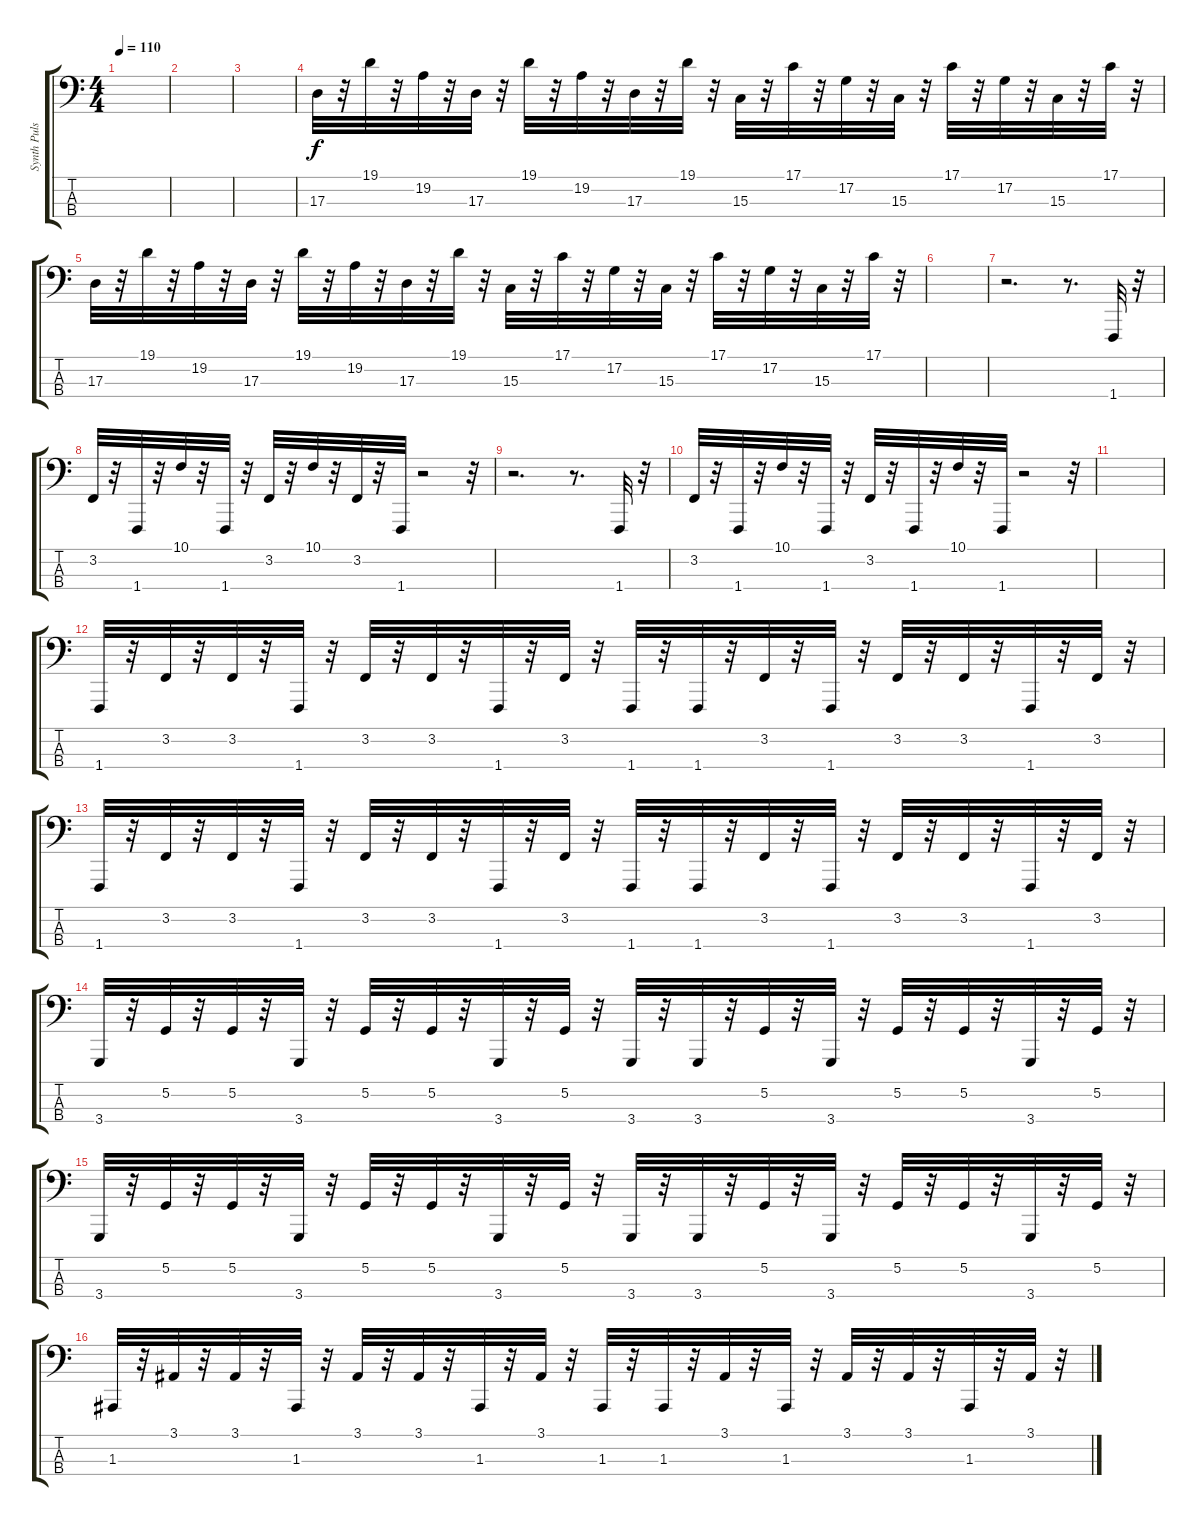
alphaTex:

\track ("Synth Puls" "Synth Puls") {instrument lead8bassandlead}
\staff {score tabs}
\tuning (G2 D2 A1 E1) {hide}
\ts (4 4)
\tempo 110
\clef f4
\ks c
|
|
|
17.3.32 r.32 19.1.32 r.32 19.2.32 r.32 17.3.32 r.32 19.1.32 r.32 19.2.32 r.32 17.3.32 r.32 19.1.32 r.32 15.3.32 r.32 17.1.32 r.32 17.2.32 r.32 15.3.32 r.32 17.1.32 r.32 17.2.32 r.32 15.3.32 r.32 17.1.32 r.32 |
17.3.32 r.32 19.1.32 r.32 19.2.32 r.32 17.3.32 r.32 19.1.32 r.32 19.2.32 r.32 17.3.32 r.32 19.1.32 r.32 15.3.32 r.32 17.1.32 r.32 17.2.32 r.32 15.3.32 r.32 17.1.32 r.32 17.2.32 r.32 15.3.32 r.32 17.1.32 r.32 |
|
r.2{d} r.8{d} 1.4.32 r.32 |
3.2.32 r.32 1.4.32 r.32 10.1.32 r.32 1.4.32 r.32 3.2.32 r.32 10.1.32 r.32 3.2.32 r.32 1.4.32 r.2 r.32 |
r.2{d} r.8{d} 1.4.32 r.32 |
3.2.32 r.32 1.4.32 r.32 10.1.32 r.32 1.4.32 r.32 3.2.32 r.32 1.4.32 r.32 10.1.32 r.32 1.4.32 r.2 r.32 |
|
1.4.32 r.32 3.2.32 r.32 3.2.32 r.32 1.4.32 r.32 3.2.32 r.32 3.2.32 r.32 1.4.32 r.32 3.2.32 r.32 1.4.32 r.32 1.4.32 r.32 3.2.32 r.32 1.4.32 r.32 3.2.32 r.32 3.2.32 r.32 1.4.32 r.32 3.2.32 r.32 |
1.4.32 r.32 3.2.32 r.32 3.2.32 r.32 1.4.32 r.32 3.2.32 r.32 3.2.32 r.32 1.4.32 r.32 3.2.32 r.32 1.4.32 r.32 1.4.32 r.32 3.2.32 r.32 1.4.32 r.32 3.2.32 r.32 3.2.32 r.32 1.4.32 r.32 3.2.32 r.32 |
3.4.32 r.32 5.2.32 r.32 5.2.32 r.32 3.4.32 r.32 5.2.32 r.32 5.2.32 r.32 3.4.32 r.32 5.2.32 r.32 3.4.32 r.32 3.4.32 r.32 5.2.32 r.32 3.4.32 r.32 5.2.32 r.32 5.2.32 r.32 3.4.32 r.32 5.2.32 r.32 |
3.4.32 r.32 5.2.32 r.32 5.2.32 r.32 3.4.32 r.32 5.2.32 r.32 5.2.32 r.32 3.4.32 r.32 5.2.32 r.32 3.4.32 r.32 3.4.32 r.32 5.2.32 r.32 3.4.32 r.32 5.2.32 r.32 5.2.32 r.32 3.4.32 r.32 5.2.32 r.32 |
1.3.32 r.32 3.1.32 r.32 3.1.32 r.32 1.3.32 r.32 3.1.32 r.32 3.1.32 r.32 1.3.32 r.32 3.1.32 r.32 1.3.32 r.32 1.3.32 r.32 3.1.32 r.32 1.3.32 r.32 3.1.32 r.32 3.1.32 r.32 1.3.32 r.32 3.1.32 r.32
